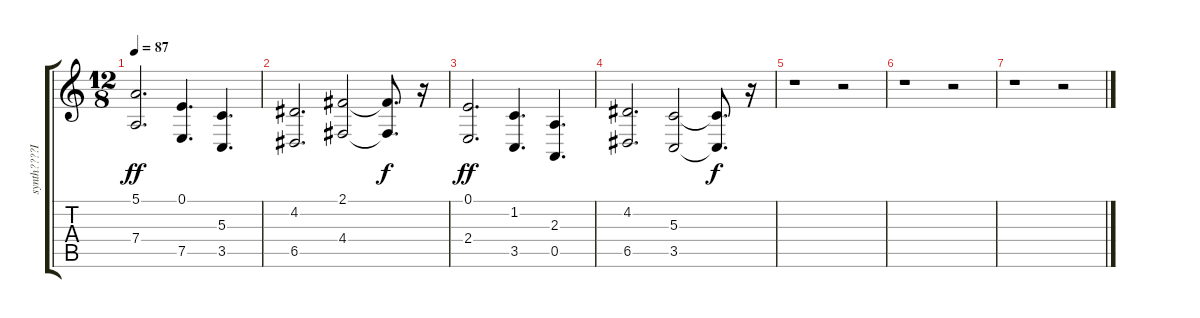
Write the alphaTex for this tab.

\track ("synth????І’?І“?%?" "synth????І") {instrument pad3polysynth}
\staff {score tabs}
\tuning (E4 B3 G3 D3 A2 E2) {hide}
\ts (12 8)
\tempo 87
\clef g2
\ks c
(5.1 7.4).2{d dy ff} (0.1 7.5).4{d} (5.3 3.5).4{d} |
(4.2 6.5).2{d} (2.1 4.4).2 (2.1{t} 4.4{t}).8{d dy f} r.16 |
(0.1 2.4).2{d dy ff} (1.2 3.5).4{d} (2.3 0.5).4{d} |
(4.2 6.5).2{d} (5.3 3.5).2 (5.3{t} 3.5{t}).8{d dy f} r.16 |
r.1 r.2 |
r.1 r.2 |
r.1 r.2
